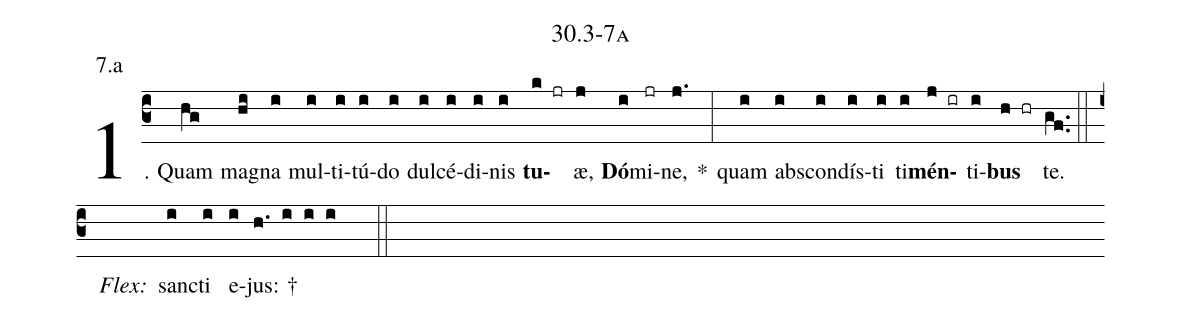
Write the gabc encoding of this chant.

name: 30.3-7a;
annotation: 7.a;
%%
(c3)1. Quam(hg) ma(hi)gna(i) mul(i)ti(i)tú(i)do(i) dul(i)cé(i)di(i)nis(i) <b>tu</b>(k jr)æ,(j) <b>Dó</b>(i)mi(jr)ne,(j.) *(:) quam(i) abs(i)con(i)dís(i)ti(i) ti(i)<b>mén</b>(j ir)ti(i)<b>bus</b>(h hr) te.(gf..) (::)
<i>Flex:</i>()  sanc(i)ti(i) e(i)jus: †(h. i i i  ::)
